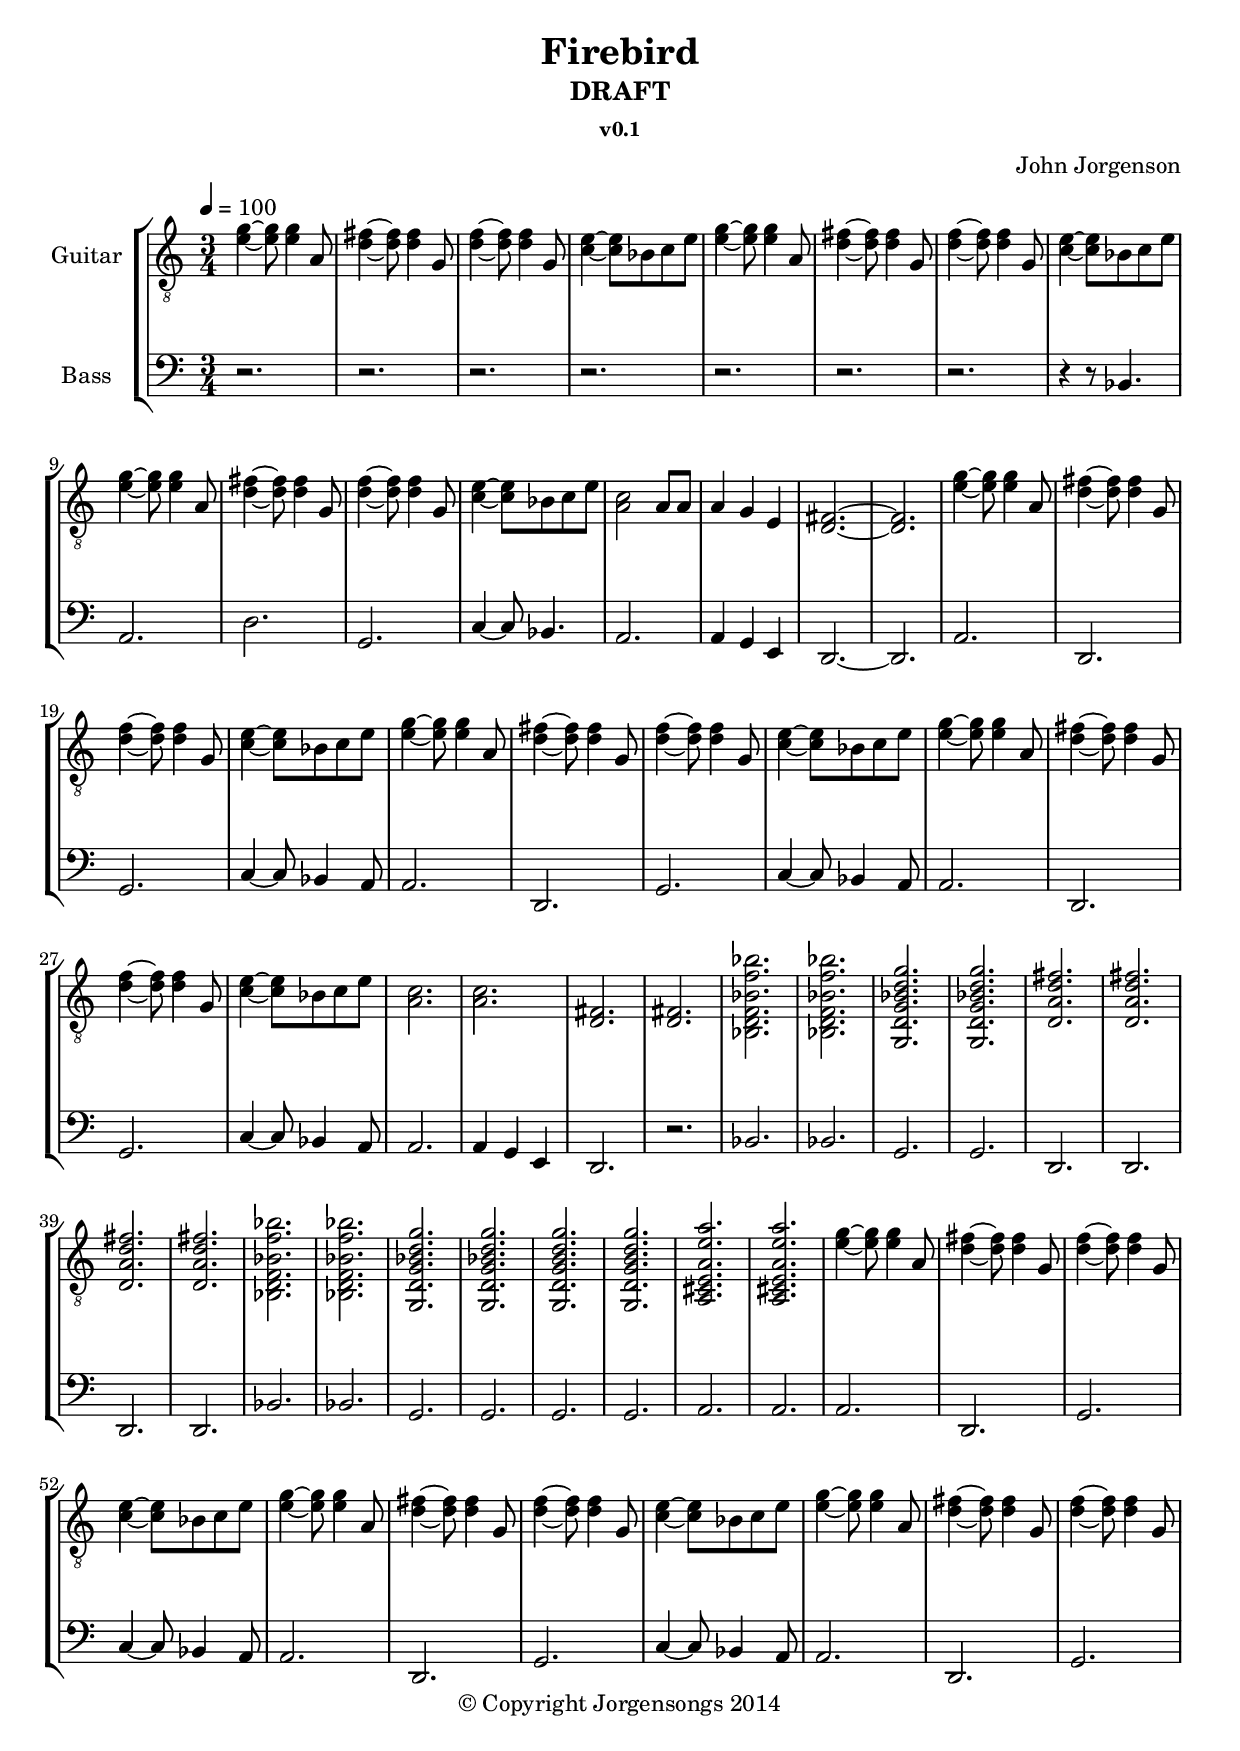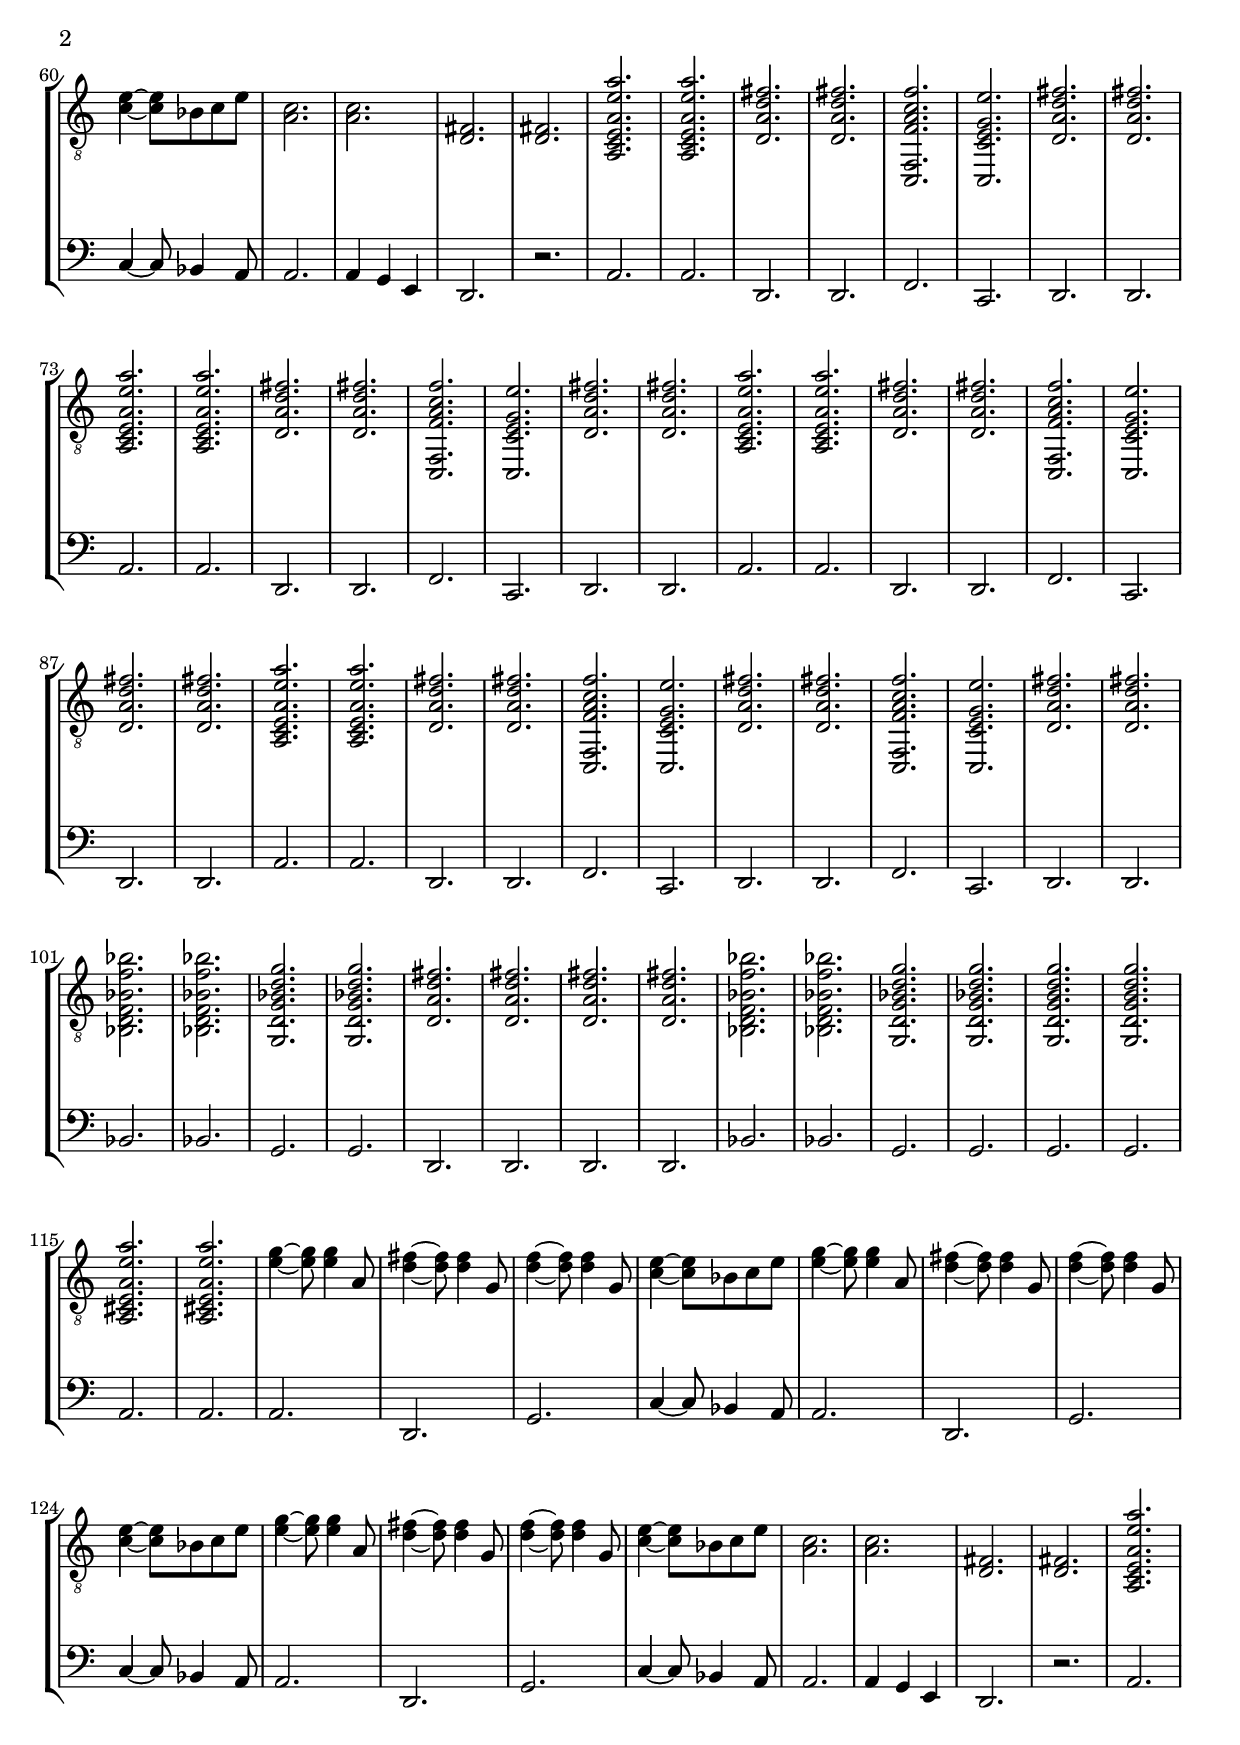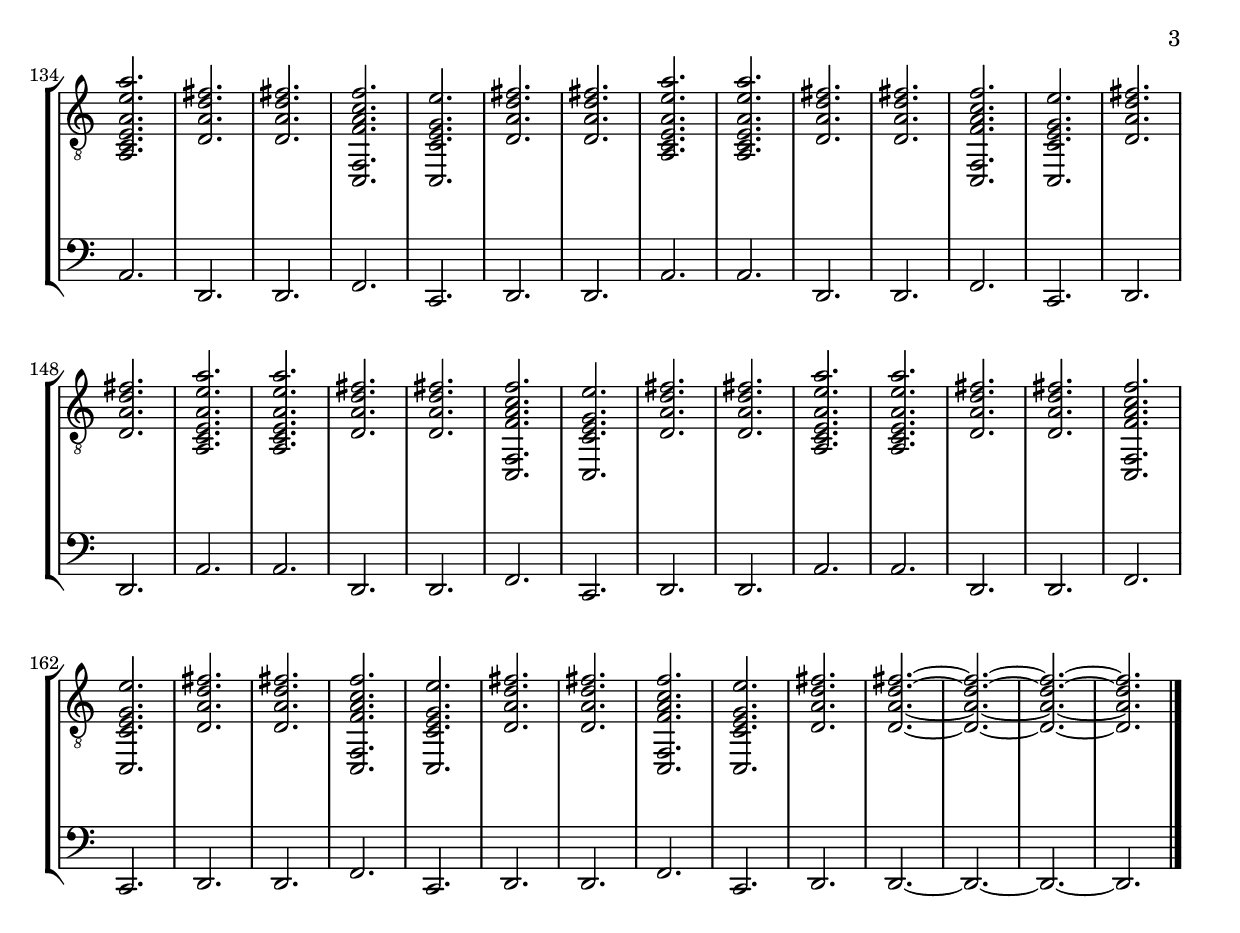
% Firebird
\version "2.18.0"
IntroRhythmGuitar = {
 <e' g'>4 ~ <e' g'>8 <e' g'>4 a8
 <d' fis'>4 ~ <d' fis'>8 <d' fis'>4 g8
 <d' f'>4 ~ <d' f'>8 <d' f'>4 g8
 <c' e'>4 ~ <c' e'>8 bes8 c' e'

 <e' g'>4 ~ <e' g'>8 <e' g'>4 a8
 <d' fis'>4 ~ <d' fis'>8 <d' fis'>4 g8
 <d' f'>4 ~ <d' f'>8 <d' f'>4 g8
 <c' e'>4 ~ <c' e'>8 bes8 c' e'

 <e' g'>4 ~ <e' g'>8 <e' g'>4 a8
 <d' fis'>4 ~ <d' fis'>8 <d' fis'>4 g8
 <d' f'>4 ~ <d' f'>8 <d' f'>4 g8
 <c' e'>4 ~ <c' e'>8 bes8 c' e'

 <a c'>2 a8 a
 a4 g e
 <d fis>2. ~

 <d fis>2.

}

SectionARhythmGuitar = {
 <e' g'>4 ~ <e' g'>8 <e' g'>4 a8
 <d' fis'>4 ~ <d' fis'>8 <d' fis'>4 g8
 <d' f'>4 ~ <d' f'>8 <d' f'>4 g8
 <c' e'>4 ~ <c' e'>8 bes8 c' e'

 <e' g'>4 ~ <e' g'>8 <e' g'>4 a8
 <d' fis'>4 ~ <d' fis'>8 <d' fis'>4 g8
 <d' f'>4 ~ <d' f'>8 <d' f'>4 g8
 <c' e'>4 ~ <c' e'>8 bes8 c' e'

 <e' g'>4 ~ <e' g'>8 <e' g'>4 a8
 <d' fis'>4 ~ <d' fis'>8 <d' fis'>4 g8
 <d' f'>4 ~ <d' f'>8 <d' f'>4 g8
 <c' e'>4 ~ <c' e'>8 bes8 c' e'

 <a c'>2. 
 <a c'>2. 
 <d fis>2.
 <d fis>2.

}

SectionBRhythmGuitar = {
<bes, f bes d f' bes'>2.
<bes, f bes d f' bes'>2.
<g, d g bes d' g'>2.
<g, d g bes d' g'>2.
<d a d' fis'>2.
<d a d' fis'>2.
<d a d' fis'>2.
<d a d' fis'>2.

<bes, f bes d f' bes'>2.
<bes, f bes d f' bes'>2.
<g, d g bes d' g'>2.
<g, d g bes d' g'>2.
<g, d g b d' g'>2.
<g, d g b d' g'>2.
<a, e a cis e' a'>2.
<a, e a cis e' a'>2.
}

SectionCRhythmGuitar = {
<a, e a c e' a'>2.
<a, e a c e' a'>2.
<d a d' fis'>2.
<d a d' fis'>2.
<f, c, f a c' f'>2.
<c, e g c e'>2.
<d a d' fis'>2.
<d a d' fis'>2.

<a, e a c e' a'>2.
<a, e a c e' a'>2.
<d a d' fis'>2.
<d a d' fis'>2.
<f, c, f a c' f'>2.
<c, e g c e'>2.
<d a d' fis'>2.
<d a d' fis'>2.

<a, e a c e' a'>2.
<a, e a c e' a'>2.
<d a d' fis'>2.
<d a d' fis'>2.
<f, c, f a c' f'>2.
<c, e g c e'>2.
<d a d' fis'>2.
<d a d' fis'>2.

<a, e a c e' a'>2.
<a, e a c e' a'>2.
<d a d' fis'>2.
<d a d' fis'>2.
<f, c, f a c' f'>2.
<c, e g c e'>2.
<d a d' fis'>2.
<d a d' fis'>2.

<f, c, f a c' f'>2.
<c, e g c e'>2.
<d a d' fis'>2.
<d a d' fis'>2.



}

CodaRhythmGuitar = {
<f, c, f a c' f'>2.
<c, e g c e'>2.
<d a d' fis'>2.
<d a d' fis'>2. ~
<d a d' fis'>2. ~
<d a d' fis'>2. ~
<d a d' fis'>2. ~
\bar "|."

}

IntroBass = {
 r2.
 r2.
 r2.
 r2.
 r2.

 r2.
 r2.
 r4 r8 bes,4.
 a,2.
 d2.
 g,2.
 c4 ~ c8 bes,4.
 a,2.
 a,4 g, e,
 d,2. ~
 d,2.
}

SectionABass = {
 a,2.
 d,2.
 g,2.
 c4 ~ c8 bes,4 a,8

 a,2.
 d,2.
 g,2.
 c4 ~ c8 bes,4 a,8

 a,2.
 d,2.
 g,2.
 c4 ~ c8 bes,4 a,8

 a,2.
 a,4 g, e, 
 d,2. 
 r2.
}

SectionBBass = {
bes,2.
bes,2.
g,2.
g,2.
d,2.
d,2.
d,2.
d,2.

bes,2.
bes,2.
g,2.
g,2.
g,2.
g,2.
a,2.
a,2.
}

SectionCBass = {
a,2.
a,2.
d,2.
d,2.
f,2.
c,2.
d,2.
d,2.

a,2.
a,2.
d,2.
d,2.
f,2.
c,2.
d,2.
d,2.

a,2.
a,2.
d,2.
d,2.
f,2.
c,2.
d,2.
d,2.

a,2.
a,2.
d,2.
d,2.
f,2.
c,2.
d,2.
d,2.

f,2.
c,2.
d,2.
d,2.

}

CodaBass = {
f,2.
c,2.
d,2.
d,2. ~
d,2. ~
d,2. ~
d,2. ~

}


\book {
 \header {
  title = "Firebird"
  subtitle = "DRAFT"
  subsubtitle = "v0.1"
  composer = "John Jorgenson"
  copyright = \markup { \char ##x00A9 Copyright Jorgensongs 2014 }
 }

\score {
%\unfoldRepeats
\new StaffGroup <<
 \new Staff {
  \set Staff.instrumentName = #"Guitar" 
  \clef "treble_8"
  \time 3/4 
  \key a \minor
  \tempo 4 = 100
   \IntroRhythmGuitar
   \SectionARhythmGuitar
   \SectionBRhythmGuitar
   \SectionARhythmGuitar
   \SectionCRhythmGuitar
   \SectionBRhythmGuitar
   \SectionARhythmGuitar
   \SectionCRhythmGuitar
   \CodaRhythmGuitar

  } % Staff (Guitar)
  \new Staff {
   \set Staff.instrumentName = #"Bass" 
   \clef "bass"
   \IntroBass
   \SectionABass
   \SectionBBass
   \SectionABass
   \SectionCBass
   \SectionBBass
   \SectionABass
   \SectionCBass
   \CodaBass
  }

 >> % StaffGroup
 \layout {
  \context {
   \Score {
    \override StaffGrouper.staff-staff-spacing.padding = #5
    \override StaffGrouper.staff-staff-spacing.basic-distance = #5
   }
  }
  \context { \TabStaff \remove Clef_engraver }
 }
\midi {}
} % score
} % book
